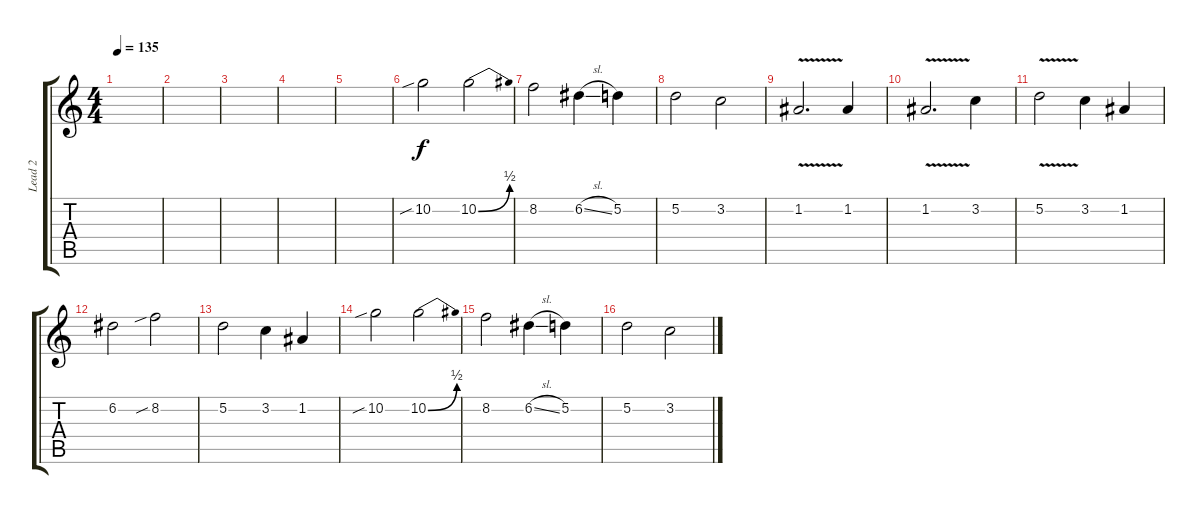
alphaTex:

\track ("Lead 2" "Lead 2") {instrument distortionguitar}
\staff {score tabs}
\tuning (D4 A3 F3 C3 G2 C2) {hide}
\ts (4 4)
\tempo 135
\clef g2
\ks c
|
|
|
|
|
10.2{sib}.2 10.2{be (bend 0 0 60 2)}.2 |
8.2.2 6.2{sl}.4 5.2.4 |
5.2.2 3.2.2 |
1.2{v}.2{d} 1.2.4 |
1.2{v}.2{d} 3.2.4 |
5.2{v}.2 3.2.4 1.2.4 |
6.2.2 8.2{sib}.2 |
5.2.2 3.2.4 1.2.4 |
10.2{sib}.2 10.2{be (bend 0 0 60 2)}.2 |
8.2.2 6.2{sl}.4 5.2.4 |
5.2.2 3.2.2
